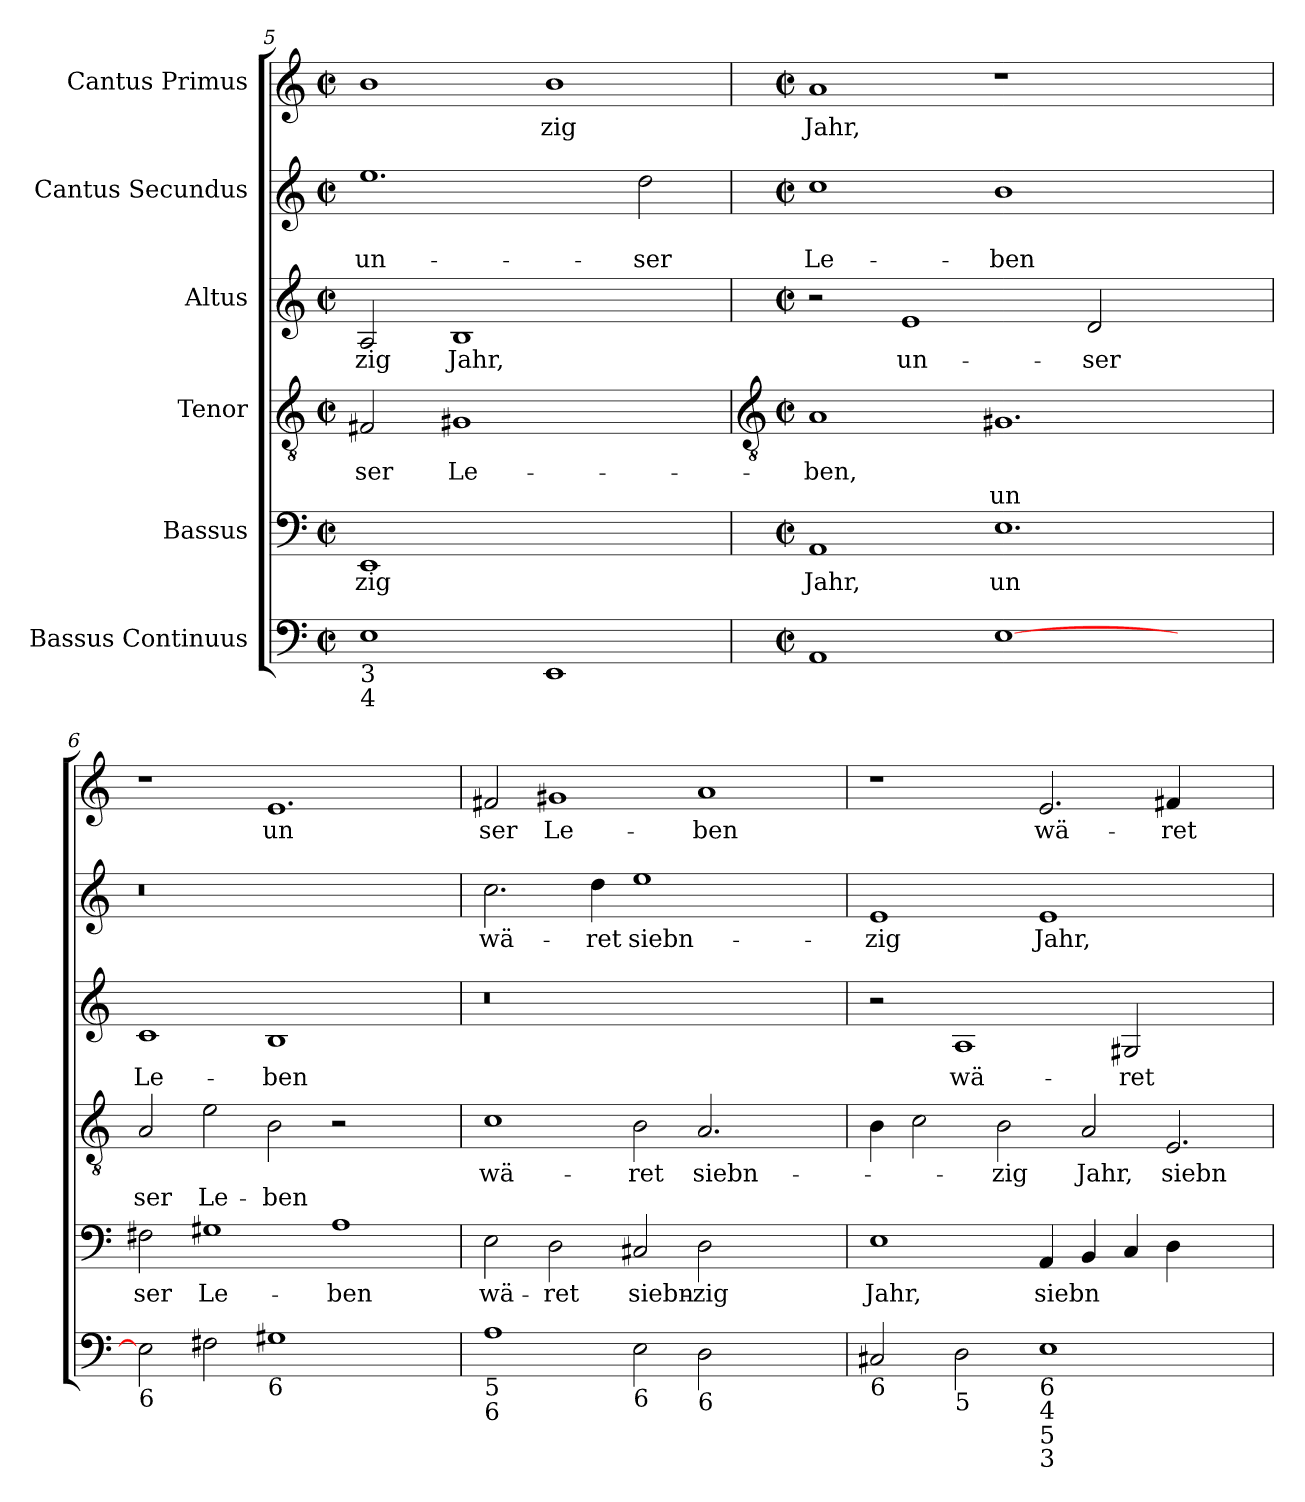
**kern	**kern	**text	**kern	**text	**text	**kern	**text	**kern	**text	**text	**kern	**text
*part6	*part5	*part5	*part4	*part4	*part4	*part3	*part3	*part2	*part2	*part2	*part1	*part1
*staff6	*staff5	*staff5	*staff4	*staff4	*staff4	*staff3	*staff3	*staff2	*staff2	*staff2	*staff1	*staff1
*I"Bassus Continuus	*I"Bassus	*	*I"Tenor	*	*	*I"Altus	*	*I"Cantus Secundus	*	*	*I"Cantus Primus	*
*clefF4	*clefF4	*	*clefGv2	*	*	*clefG2	*	*clefG2	*	*	*clefG2	*
*k[]	*k[]	*	*k[]	*	*	*k[]	*	*k[]	*	*	*k[]	*
*C:	*C:	*	*C:	*	*	*C:	*	*C:	*	*	*C:	*
*M4/2	*M4/2	*	*M4/2	*	*	*M4/2	*	*M4/2	*	*	*M4/2	*
*met(c|)	*met(c|)	*	*met(c|)	*	*	*met(c|)	*	*met(c|)	*	*	*met(c|)	*
=5	=5	=5	=5	=5	=5	=5	=5	=5	=5	=5	=5	=5
!LO:TX:b:t=3	!	!	!	!	!	!	!	!	!	!	!	!
!LO:TX:b:t=4	!	!	!	!	!	!	!	!	!	!	!	!
!	!	!LO:LY:b	!	!LO:LY:b	!	!	!LO:LY:b	!	!	!LO:LY:b	!	!
1E	1EE	zig	2F#X	-ser	.	2A	-zig	1.ee	.	un-	1b	.
!	!	!	!	!LO:LY:b	!	!	!LO:LY:b	!	!	!	!	!
.	.	.	1G#X	Le-	.	1B	Jahr,	.	.	.	.	.
!	!	!	!	!	!	!	!	!	!	!	!	!LO:LY:b
1EE	1ryy	.	.	.	.	.	.	.	.	.	1b	zig
!	!	!	!	!	!	!	!	!	!	!LO:LY:b	!	!
.	.	.	2ryy	.	.	2ryy	.	2dd	.	-ser	.	.
!!LO:LB:g=z
=6	=6	=6	=6	=6	=6	=6	=6	=6	=6	=6	=6	=6
*	*	*	*clefGv2	*	*	*	*	*	*	*	*	*
*M4/2	*M4/2	*	*M4/2	*	*	*M4/2	*	*M4/2	*	*	*M4/2	*
*met(c|)	*met(c|)	*	*met(c|)	*	*	*met(c|)	*	*met(c|)	*	*	*met(c|)	*
!	!	!LO:LY:b	!	!LO:LY:b	!	!	!	!	!	!LO:LY:b	!	!LO:LY:b
1AA	1AA	Jahr,	1A	-ben,	.	2r	.	1cc	.	Le-	1a	Jahr,
!	!	!	!	!	!	!	!LO:LY:b	!	!	!	!	!
.	.	.	.	.	.	1e	un-	.	.	.	.	.
!	!	!LO:LY:b	!	!	!LO:LY:b	!	!	!	!	!LO:LY:b	!	!
[1E	1.E	un	1.G#X	.	un	.	.	1b	.	-ben	1r	.
!	!	!	!	!	!	!	!LO:LY:b	!	!	!	!	!
.	.	.	.	.	.	2d	-ser	.	.	.	.	.
2ryy	.	.	.	.	.	2ryy	.	2ryy	.	.	2ryy	.
=6A	=6A	=6A	=6A	=6A	=6A	=6A	=6A	=6A	=6A	=6A	=6A	=6A
!LO:TX:b:t=6	!	!	!	!	!	!	!	!	!	!	!	!
!	!	!LO:LY:b	!	!	!LO:LY:b	!	!LO:LY:b	!	!	!	!	!
2E]	2F#X	ser	2A	.	ser	1c	Le-	0r	.	.	1r	.
!	!	!LO:LY:b	!	!	!LO:LY:b	!	!	!	!	!	!	!
2F#X	1G#X	Le-	2e	.	Le-	.	.	.	.	.	.	.
!LO:TX:b:t=6	!	!	!	!	!	!	!	!	!	!	!	!
!	!	!	!	!	!LO:LY:b	!	!LO:LY:b	!	!	!	!	!LO:LY:b
1G#X	.	.	2B	.	-ben	1B	-ben	.	.	.	1.e	un
!	!	!LO:LY:b	!	!	!	!	!	!	!	!	!	!
.	1A	-ben	2r	.	.	.	.	.	.	.	.	.
2ryy	.	.	2ryy	.	.	2ryy	.	2ryy	.	.	.	.
=8A	=8A	=8A	=8A	=8A	=8A	=8A	=8A	=8A	=8A	=8A	=8A	=8A
!LO:TX:b:t=5	!	!	!	!	!	!	!	!	!	!	!	!
!LO:TX:b:t=6	!	!	!	!	!	!	!	!	!	!	!	!
!	!	!LO:LY:b	!	!LO:LY:b	!	!	!	!	!LO:LY:b	!	!	!LO:LY:b
1A	2E	wä-	1c	wä-	.	0r	.	2.cc	wä-	.	2f#X	ser
!	!	!LO:LY:b	!	!	!	!	!	!	!	!	!	!LO:LY:b
.	2D	-ret	.	.	.	.	.	.	.	.	1g#X	Le-
!	!	!	!	!	!	!	!	!	!LO:LY:b	!	!	!
.	.	.	.	.	.	.	.	4dd	-ret	.	.	.
!LO:TX:b:t=6	!	!	!	!	!	!	!	!	!	!	!	!
!	!	!LO:LY:b	!	!LO:LY:b	!	!	!	!	!LO:LY:b	!	!	!
2E	2C#X	siebn-	2B	-ret	.	.	.	1ee	siebn-	.	.	.
!LO:TX:b:t=6	!	!	!	!	!	!	!	!	!	!	!	!
!	!	!LO:LY:b	!	!LO:LY:b	!	!	!	!	!	!	!	!LO:LY:b
2D	2D	-zig	2.A	siebn-	.	.	.	.	.	.	1a	-ben
2ryy	2ryy	.	.	.	.	2ryy	.	2ryy	.	.	.	.
.	.	.	4ryy	.	.	.	.	.	.	.	.	.
=9A	=9A	=9A	=9A	=9A	=9A	=9A	=9A	=9A	=9A	=9A	=9A	=9A
!LO:TX:b:t=6	!	!	!	!	!	!	!	!	!	!	!	!
!	!	!LO:LY:b	!	!	!	!	!	!	!LO:LY:b	!	!	!
2C#X	1E	Jahr,	4B	.	.	2r	.	1e	-zig	.	1r	.
.	.	.	2c	.	.	.	.	.	.	.	.	.
!LO:TX:b:t=5	!	!	!	!	!	!	!	!	!	!	!	!
!	!	!	!	!	!	!	!LO:LY:b	!	!	!	!	!
2D	.	.	.	.	.	1A	wä-	.	.	.	.	.
!	!	!	!	!LO:LY:b	!	!	!	!	!	!	!	!
.	.	.	2B	-zig	.	.	.	.	.	.	.	.
!LO:TX:b:t=6\n4	!	!	!	!	!	!	!	!	!	!	!	!
!LO:TX:b:t=5\n3	!	!	!	!	!	!	!	!	!	!	!	!
!	!	!LO:LY:b	!	!	!	!	!	!	!LO:LY:b	!	!	!LO:LY:b
1E	4AA	siebn	.	.	.	.	.	1e	Jahr,	.	2.e	wä-
!	!	!	!	!LO:LY:b	!	!	!	!	!	!	!	!
.	4BB	.	2A	Jahr,	.	.	.	.	.	.	.	.
!	!	!	!	!	!	!	!LO:LY:b	!	!	!	!	!
.	4C	.	.	.	.	2G#X	-ret	.	.	.	.	.
!	!	!	!	!LO:LY:b	!	!	!	!	!	!	!	!LO:LY:b
.	4D	.	2.E	siebn	.	.	.	.	.	.	4f#X	-ret
2ryy	2ryy	.	.	.	.	2ryy	.	2ryy	.	.	2ryy	.
=	=	=	=	=	=	=	=	=	=	=	=	=
*-	*-	*-	*-	*-	*-	*-	*-	*-	*-	*-	*-	*-
